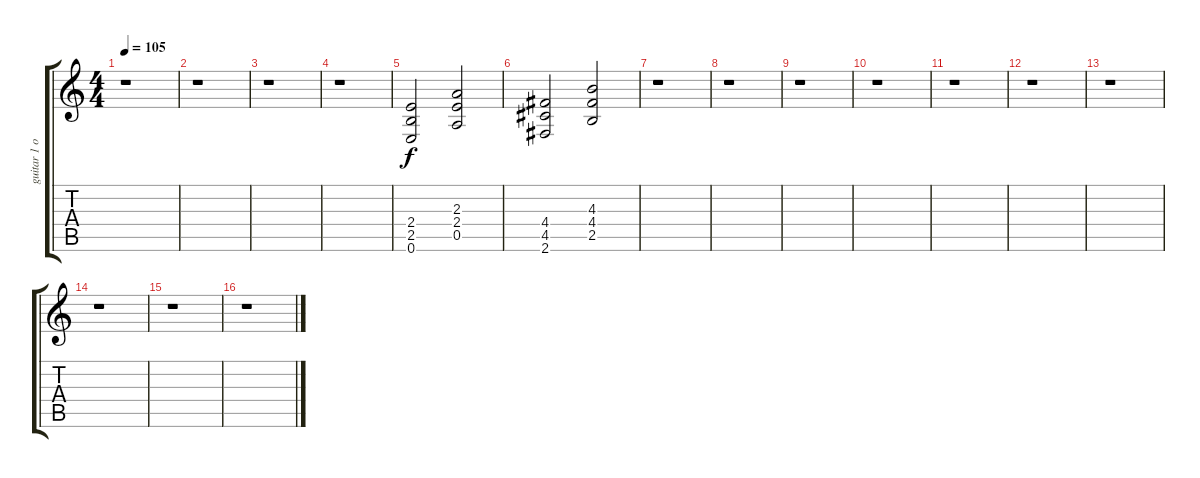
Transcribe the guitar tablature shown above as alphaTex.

\track ("guitar 1 overdub" "guitar 1 o") {instrument electricguitarclean}
\staff {score tabs}
\tuning (E4 B3 G3 D3 A2 E2) {hide}
\ts (4 4)
\tempo 105
\clef g2
\ks c
r.1{dy f} |
r.1 |
r.1 |
r.1 |
(2.4 2.5 0.6).2 (2.3 2.4 0.5).2 |
(4.4 4.5 2.6).2 (4.3 4.4 2.5).2 |
r.1 |
r.1 |
r.1 |
r.1 |
r.1 |
r.1 |
r.1 |
r.1 |
r.1 |
r.1
